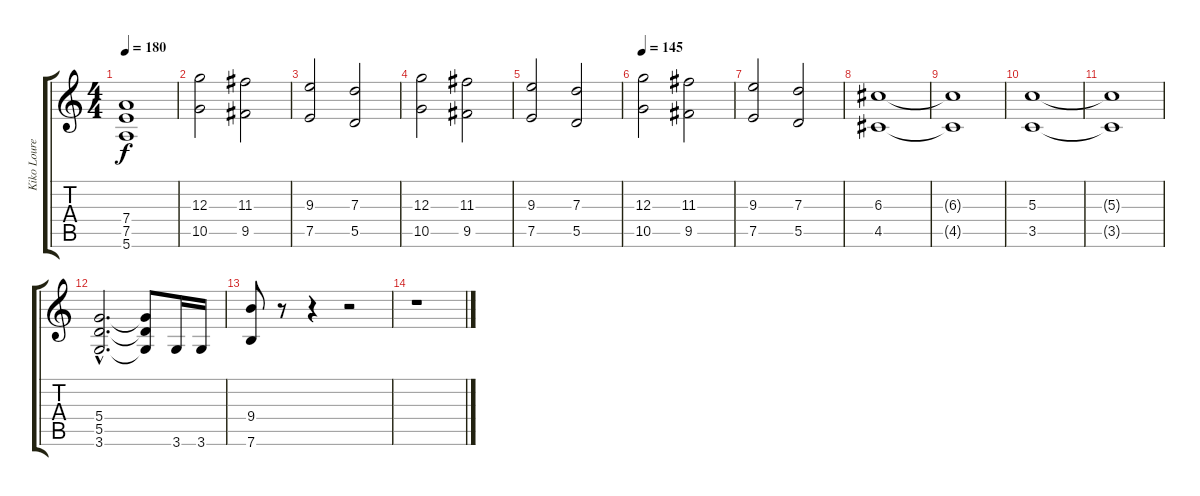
\track ("Kiko Loureiro" "Kiko Loure") {instrument distortionguitar}
\staff {score tabs}
\tuning (E4 B3 G3 D3 A2 E2) {hide}
\ts (4 4)
\tempo 180
\clef g2
\ks c
(7.4{t} 7.5{t} 5.6{t}).1{dy f} |
(12.3 10.5).2 (11.3 9.5).2 |
(9.3 7.5).2 (7.3 5.5).2 |
(12.3 10.5).2 (11.3 9.5).2 |
(9.3 7.5).2 (7.3 5.5).2 |
\tempo 145
(12.3 10.5).2 (11.3 9.5).2 |
(9.3 7.5).2 (7.3 5.5).2 |
(6.3 4.5).1 |
(6.3{t} 4.5{t}).1 |
(5.3 3.5).1 |
(5.3{t} 3.5{t}).1 |
(5.4{hac} 5.5{hac} 3.6{hac}).2{d} (5.4{t} 5.5{t} 3.6{t}).8 3.6.16 3.6.16 |
(9.4 7.6).8 r.8 r.4 r.2 |
r.1
